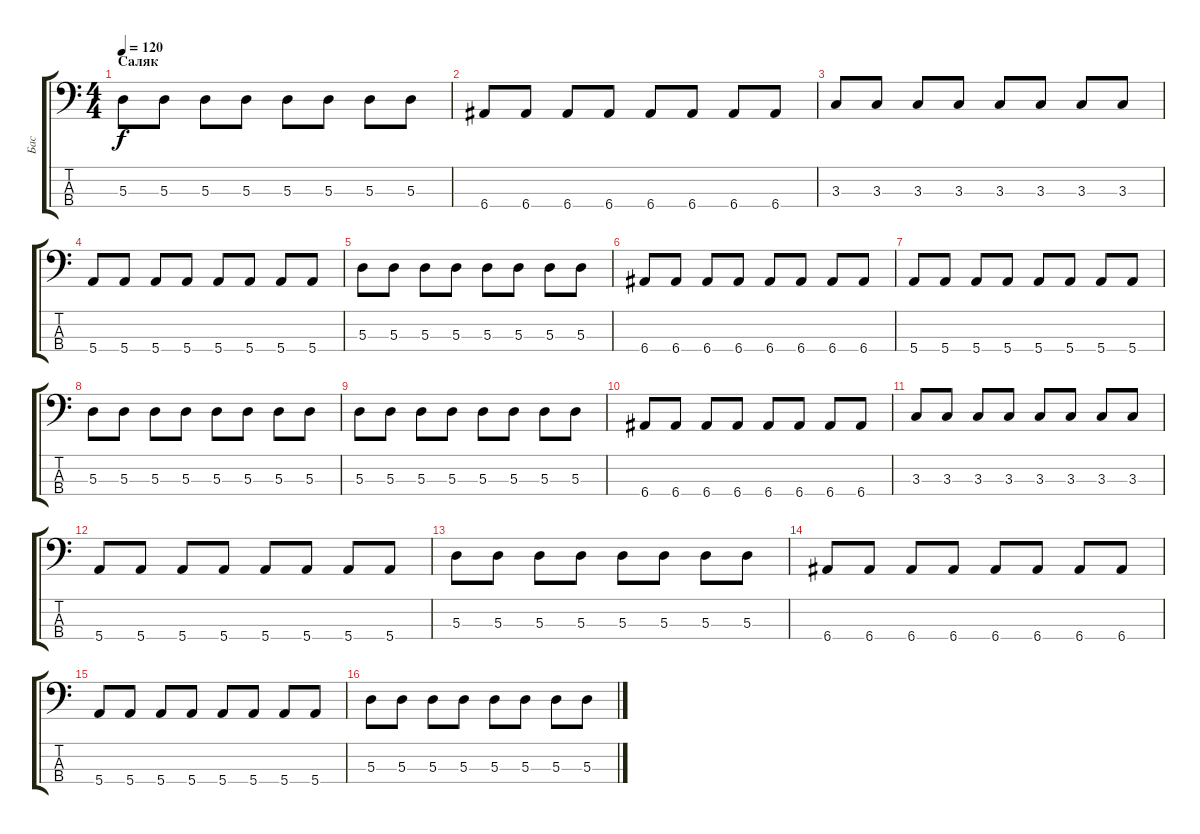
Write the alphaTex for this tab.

\track ("Бас" "Бас") {instrument electricbassfinger}
\staff {score tabs}
\tuning (G2 D2 A1 E1) {hide}
\ts (4 4)
\section ("" "Саляк")
\tempo 120
\clef f4
\ks c
5.3.8{dy f} 5.3.8 5.3.8 5.3.8 5.3.8 5.3.8 5.3.8 5.3.8 |
6.4.8 6.4.8 6.4.8 6.4.8 6.4.8 6.4.8 6.4.8 6.4.8 |
3.3.8 3.3.8 3.3.8 3.3.8 3.3.8 3.3.8 3.3.8 3.3.8 |
5.4.8 5.4.8 5.4.8 5.4.8 5.4.8 5.4.8 5.4.8 5.4.8 |
5.3.8 5.3.8 5.3.8 5.3.8 5.3.8 5.3.8 5.3.8 5.3.8 |
6.4.8 6.4.8 6.4.8 6.4.8 6.4.8 6.4.8 6.4.8 6.4.8 |
5.4.8 5.4.8 5.4.8 5.4.8 5.4.8 5.4.8 5.4.8 5.4.8 |
5.3.8 5.3.8 5.3.8 5.3.8 5.3.8 5.3.8 5.3.8 5.3.8 |
5.3.8 5.3.8 5.3.8 5.3.8 5.3.8 5.3.8 5.3.8 5.3.8 |
6.4.8 6.4.8 6.4.8 6.4.8 6.4.8 6.4.8 6.4.8 6.4.8 |
3.3.8 3.3.8 3.3.8 3.3.8 3.3.8 3.3.8 3.3.8 3.3.8 |
5.4.8 5.4.8 5.4.8 5.4.8 5.4.8 5.4.8 5.4.8 5.4.8 |
5.3.8 5.3.8 5.3.8 5.3.8 5.3.8 5.3.8 5.3.8 5.3.8 |
6.4.8 6.4.8 6.4.8 6.4.8 6.4.8 6.4.8 6.4.8 6.4.8 |
5.4.8 5.4.8 5.4.8 5.4.8 5.4.8 5.4.8 5.4.8 5.4.8 |
5.3.8 5.3.8 5.3.8 5.3.8 5.3.8 5.3.8 5.3.8 5.3.8
